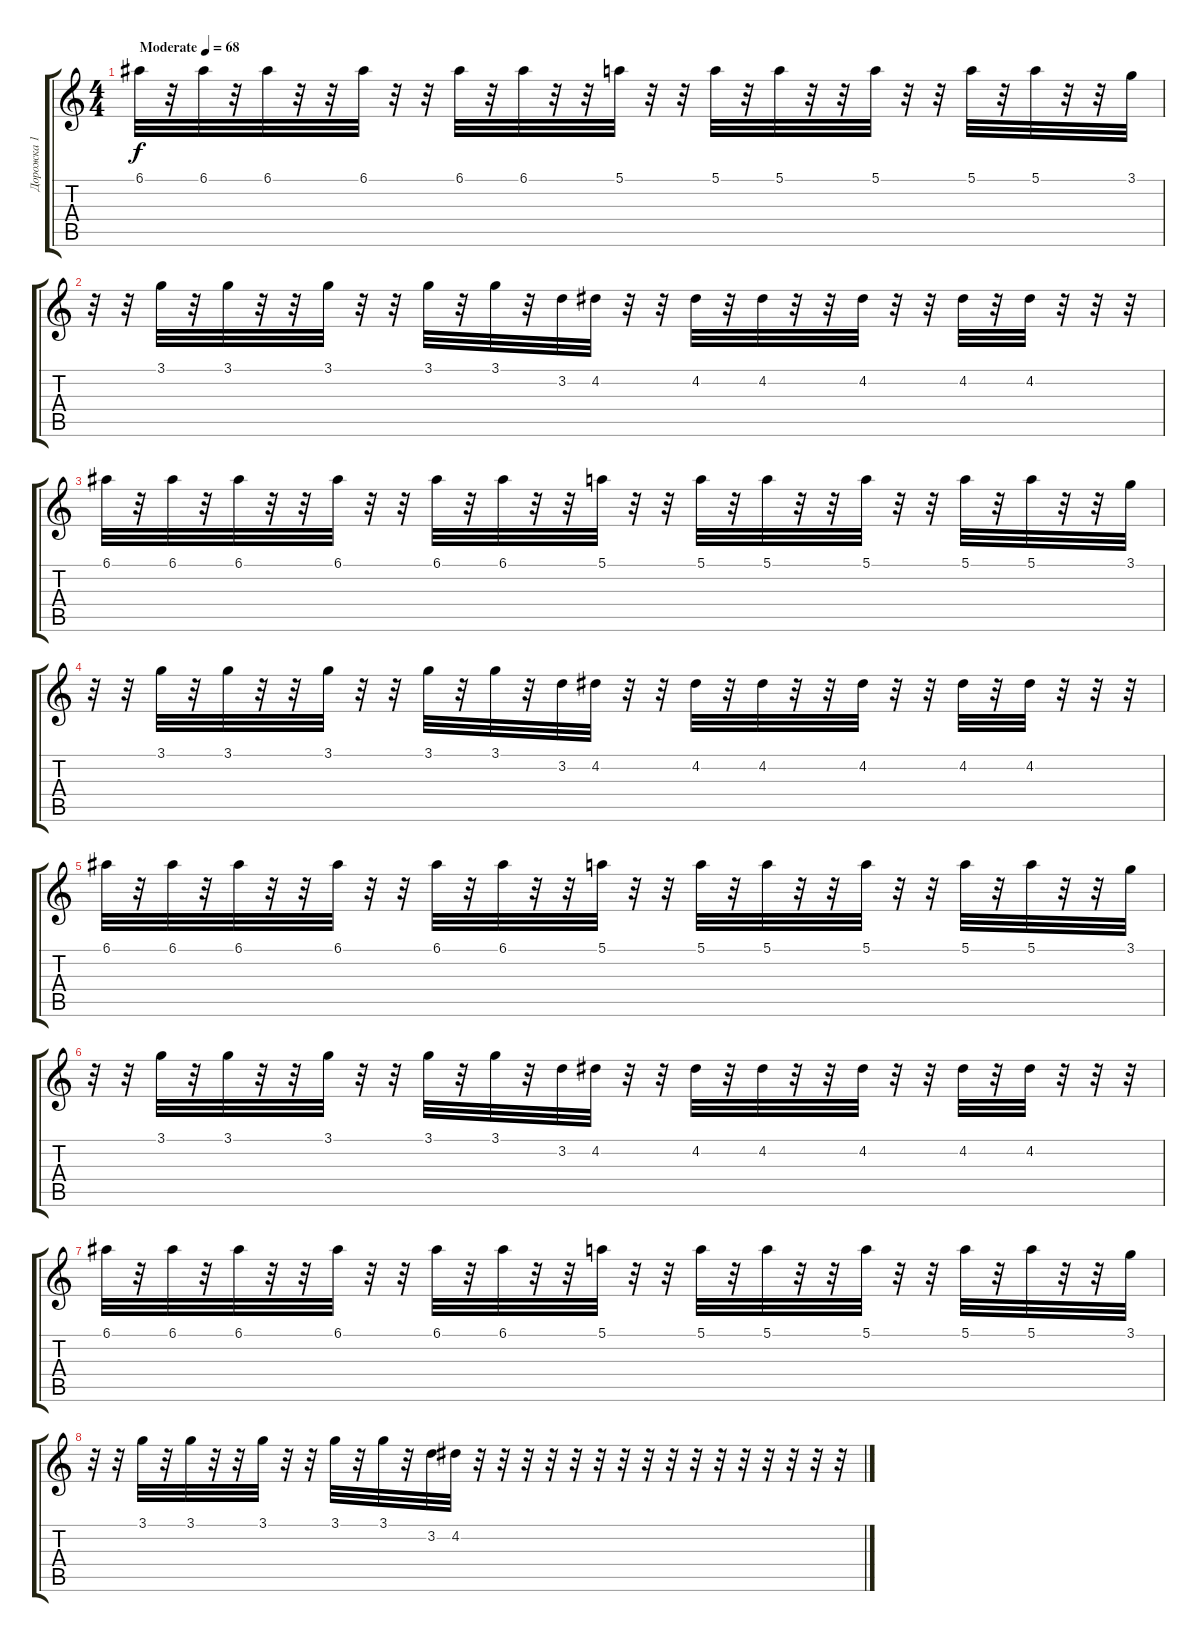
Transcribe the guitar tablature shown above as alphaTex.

\track ("Дорожка 1" "Дорожка 1") {instrument electricguitarjazz}
\staff {score tabs}
\tuning (E4 B3 G3 D3 A2 E2) {hide}
\ts (4 4)
\tempo (68 "Moderate")
\clef g2
\ks c
6.1.32{dy f instrument electricguitarjazz} r.32 6.1.32 r.32 6.1.32 r.32 r.32 6.1.32 r.32 r.32 6.1.32 r.32 6.1.32 r.32 r.32 5.1.32 r.32 r.32 5.1.32 r.32 5.1.32 r.32 r.32 5.1.32 r.32 r.32 5.1.32 r.32 5.1.32 r.32 r.32 3.1.32 |
r.32 r.32 3.1.32 r.32 3.1.32 r.32 r.32 3.1.32 r.32 r.32 3.1.32 r.32 3.1.32 r.32 3.2.32 4.2.32 r.32 r.32 4.2.32 r.32 4.2.32 r.32 r.32 4.2.32 r.32 r.32 4.2.32 r.32 4.2.32 r.32 r.32 r.32 |
6.1.32 r.32 6.1.32 r.32 6.1.32 r.32 r.32 6.1.32 r.32 r.32 6.1.32 r.32 6.1.32 r.32 r.32 5.1.32 r.32 r.32 5.1.32 r.32 5.1.32 r.32 r.32 5.1.32 r.32 r.32 5.1.32 r.32 5.1.32 r.32 r.32 3.1.32 |
r.32 r.32 3.1.32 r.32 3.1.32 r.32 r.32 3.1.32 r.32 r.32 3.1.32 r.32 3.1.32 r.32 3.2.32 4.2.32 r.32 r.32 4.2.32 r.32 4.2.32 r.32 r.32 4.2.32 r.32 r.32 4.2.32 r.32 4.2.32 r.32 r.32 r.32 |
6.1.32 r.32 6.1.32 r.32 6.1.32 r.32 r.32 6.1.32 r.32 r.32 6.1.32 r.32 6.1.32 r.32 r.32 5.1.32 r.32 r.32 5.1.32 r.32 5.1.32 r.32 r.32 5.1.32 r.32 r.32 5.1.32 r.32 5.1.32 r.32 r.32 3.1.32 |
r.32 r.32 3.1.32 r.32 3.1.32 r.32 r.32 3.1.32 r.32 r.32 3.1.32 r.32 3.1.32 r.32 3.2.32 4.2.32 r.32 r.32 4.2.32 r.32 4.2.32 r.32 r.32 4.2.32 r.32 r.32 4.2.32 r.32 4.2.32 r.32 r.32 r.32 |
6.1.32 r.32 6.1.32 r.32 6.1.32 r.32 r.32 6.1.32 r.32 r.32 6.1.32 r.32 6.1.32 r.32 r.32 5.1.32 r.32 r.32 5.1.32 r.32 5.1.32 r.32 r.32 5.1.32 r.32 r.32 5.1.32 r.32 5.1.32 r.32 r.32 3.1.32 |
r.32 r.32 3.1.32 r.32 3.1.32 r.32 r.32 3.1.32 r.32 r.32 3.1.32 r.32 3.1.32 r.32 3.2.32 4.2.32 r.32 r.32 r.32 r.32 r.32 r.32 r.32 r.32 r.32 r.32 r.32 r.32 r.32 r.32 r.32 r.32
